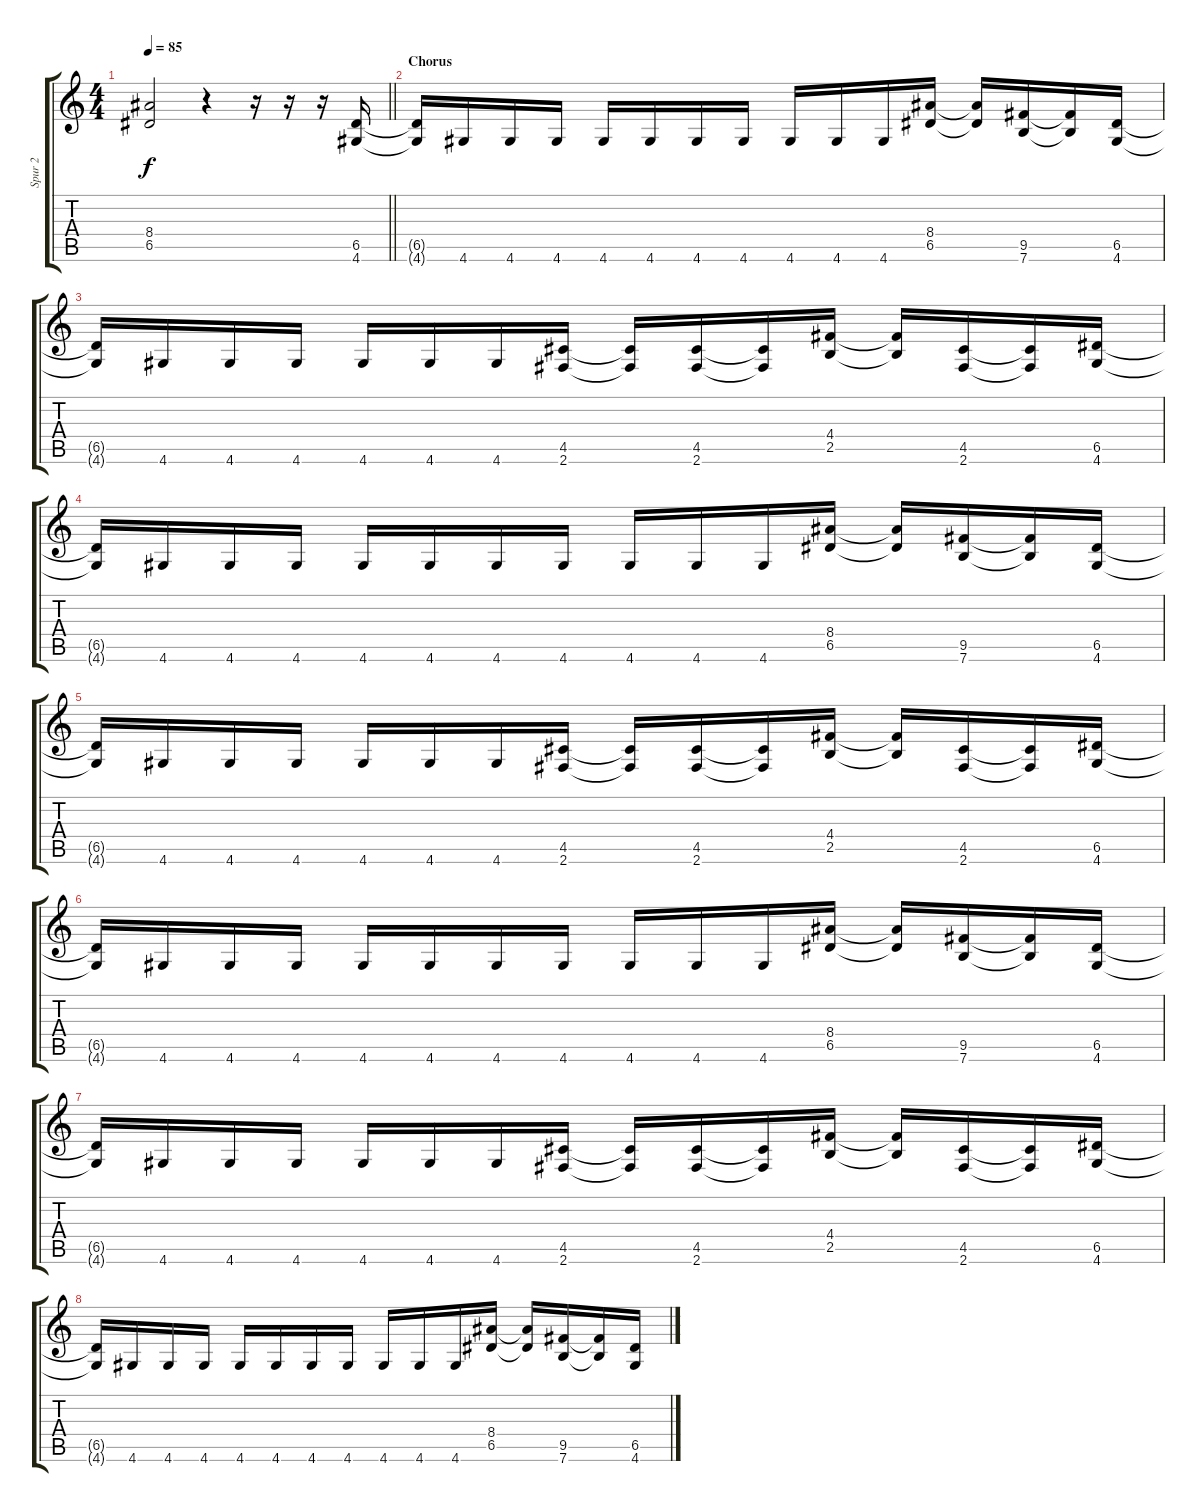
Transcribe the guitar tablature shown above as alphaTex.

\track ("Spur 2" "Spur 2") {instrument distortionguitar}
\staff {score tabs}
\tuning (E4 B3 G3 D3 A2 E2) {hide}
\ts (4 4)
\tempo 85
\clef g2
\barLineRight lightlight
\ks c
(8.4{t} 6.5{t}).2{dy f} r.4 r.16 r.16 r.16 (6.5 4.6).16 |
\section ("" "Chorus")
(6.5{t} 4.6{t}).16 4.6.16 4.6.16 4.6.16 4.6.16 4.6.16 4.6.16 4.6.16 4.6.16 4.6.16 4.6.16 (8.4 6.5).16 (8.4{t} 6.5{t}).16 (9.5 7.6).16 (9.5{t} 7.6{t}).16 (6.5 4.6).16 |
(6.5{t} 4.6{t}).16 4.6.16 4.6.16 4.6.16 4.6.16 4.6.16 4.6.16 (4.5 2.6).16 (4.5{t} 2.6{t}).16 (4.5 2.6).16 (4.5{t} 2.6{t}).16 (4.4 2.5).16 (4.4{t} 2.5{t}).16 (4.5 2.6).16 (4.5{t} 2.6{t}).16 (6.5 4.6).16 |
(6.5{t} 4.6{t}).16 4.6.16 4.6.16 4.6.16 4.6.16 4.6.16 4.6.16 4.6.16 4.6.16 4.6.16 4.6.16 (8.4 6.5).16 (8.4{t} 6.5{t}).16 (9.5 7.6).16 (9.5{t} 7.6{t}).16 (6.5 4.6).16 |
(6.5{t} 4.6{t}).16 4.6.16 4.6.16 4.6.16 4.6.16 4.6.16 4.6.16 (4.5 2.6).16 (4.5{t} 2.6{t}).16 (4.5 2.6).16 (4.5{t} 2.6{t}).16 (4.4 2.5).16 (4.4{t} 2.5{t}).16 (4.5 2.6).16 (4.5{t} 2.6{t}).16 (6.5 4.6).16 |
(6.5{t} 4.6{t}).16 4.6.16 4.6.16 4.6.16 4.6.16 4.6.16 4.6.16 4.6.16 4.6.16 4.6.16 4.6.16 (8.4 6.5).16 (8.4{t} 6.5{t}).16 (9.5 7.6).16 (9.5{t} 7.6{t}).16 (6.5 4.6).16 |
(6.5{t} 4.6{t}).16 4.6.16 4.6.16 4.6.16 4.6.16 4.6.16 4.6.16 (4.5 2.6).16 (4.5{t} 2.6{t}).16 (4.5 2.6).16 (4.5{t} 2.6{t}).16 (4.4 2.5).16 (4.4{t} 2.5{t}).16 (4.5 2.6).16 (4.5{t} 2.6{t}).16 (6.5 4.6).16 |
(6.5{t} 4.6{t}).16 4.6.16 4.6.16 4.6.16 4.6.16 4.6.16 4.6.16 4.6.16 4.6.16 4.6.16 4.6.16 (8.4 6.5).16 (8.4{t} 6.5{t}).16 (9.5 7.6).16 (9.5{t} 7.6{t}).16 (6.5 4.6).16
